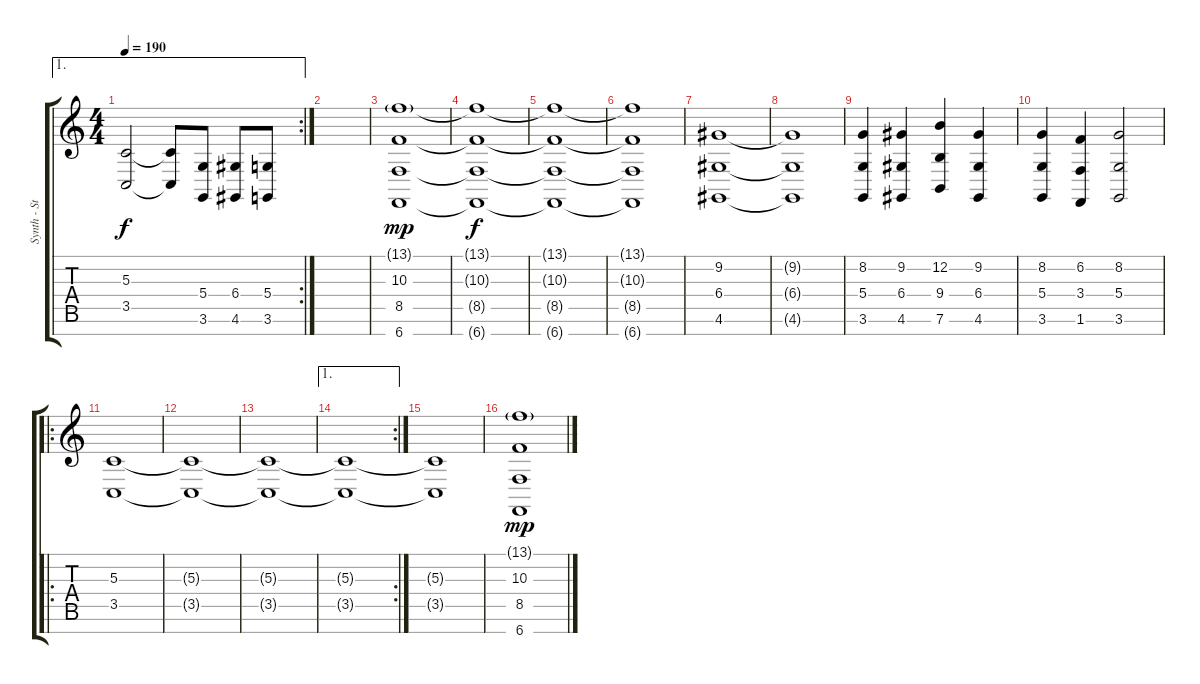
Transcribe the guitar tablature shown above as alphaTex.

\track ("Synth - Strings 2" "Synth - St") {instrument stringensemble1}
\staff {score tabs}
\tuning (E4 B3 G3 D3 A2 E2 B1) {hide}
\ae 1
\rc 2
\ts (4 4)
\tempo 190
\clef g2
\ks c
(5.3{t} 3.5{t}).2{dy f} (5.3{t} 3.5{t}).8 (5.4 3.6).8 (6.4 4.6).8 (5.4 3.6).8 |
|
(13.1{g} 10.3 8.5 6.7).1{dy mp} |
(13.1{t} 10.3{t} 8.5{t} 6.7{t}).1{dy f} |
(13.1{t} 10.3{t} 8.5{t} 6.7{t}).1 |
(13.1{t} 10.3{t} 8.5{t} 6.7{t}).1 |
(9.2 6.4 4.6).1 |
(9.2{t} 6.4{t} 4.6{t}).1 |
(8.2 5.4 3.6).4 (9.2 6.4 4.6).4 (12.2 9.4 7.6).4 (9.2 6.4 4.6).4 |
(8.2 5.4 3.6).4 (6.2 3.4 1.6).4 (8.2 5.4 3.6).2 |
\ro
(5.3 3.5).1 |
(5.3{t} 3.5{t}).1 |
(5.3{t} 3.5{t}).1 |
\ae 1
\rc 2
(5.3{t} 3.5{t}).1 |
(5.3{t} 3.5{t}).1 |
(13.1{g} 10.3 8.5 6.7).1{dy mp}
